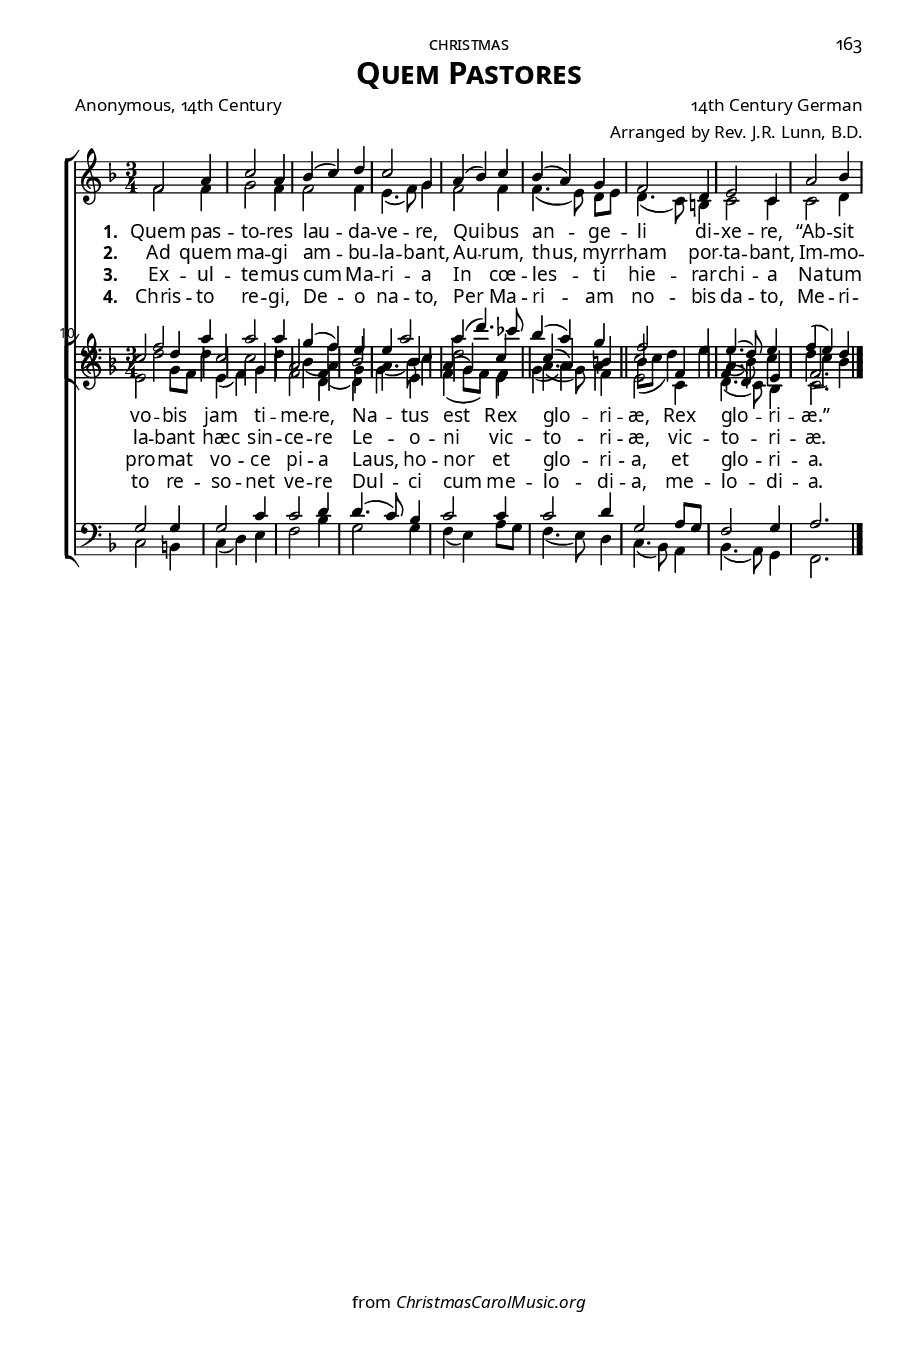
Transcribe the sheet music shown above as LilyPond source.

\version "2.14.2"
\include "util.ly"
\header {
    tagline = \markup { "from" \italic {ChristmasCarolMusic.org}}

    title = \markup{\override #'(font-name . "Garamond Premier Pro Semibold"){ \abs-fontsize #15 \smallCapsOldStyle"Quem Pastores"}}
    poet = \markup\oldStyleNum"Anonymous, 14th Century"
    composer = \markup\oldStyleNum"14th Century German"
    arranger = \markup\oldStyleNum"Arranged by Rev. J.R. Lunn, B.D."
  }
\paper {
  print-all-headers = ##f
  paper-height = 9\in
  paper-width = 6\in
  indent = 0\in
  %system-system-spacing = #'((basic-distance . 10) (padding . 0))
  system-system-spacing =
    #'((basic-distance . 0)
       (minimum-distance . 0)
       (padding . -15)
       (stretchability . 100))
  score-markup-spacing =
    #'((basic-distance . 0)
       (minimum-distance . 0)
       (padding . 0)
       (stretchability . 0))
  ragged-last-bottom = ##t
  ragged-bottom = ##f
  two-sided = ##t
  inner-margin = 0.5\in
  outer-margin = 0.25\in
  top-margin = 0.25\in
  bottom-margin = 0.25\in
  first-page-number = #163
  print-first-page-number = ##t
  headerLine = \markup{\override #'(font-name . "Garamond Premier Pro") \smallCapsOldStyle"christmas"}
  oddHeaderMarkup = \markup\fill-line{
     \override #'(font-name . "Garamond Premier Pro")\abs-fontsize #8.5
     \combine 
        \fill-line{"" \on-the-fly #print-page-number-check-first
        \oldStylePageNum""
        }
        \fill-line{\headerLine}
  }
  evenHeaderMarkup = \markup {
     \override #'(font-name . "Garamond Premier Pro")\abs-fontsize #8.5
     \combine
        \on-the-fly #print-page-number-check-first
        \oldStylePageNum""
        \fill-line{\headerLine}
  }
}
#(set-global-staff-size 15) \paper{ #(define fonts (make-pango-font-tree "GoudyOlSt BT" "Garamond Premier Pro" "Garamond Premier Pro" (/ 15 20))) }
global = {
  \key f \major
  \time 3/4
  \autoBeamOff
  \override DynamicLineSpanner #'staff-padding = #0.0
  \override DynamicLineSpanner #'Y-extent = #'(-1 . 1)
}

sopMusic = \relative c' {
  f2 a4 |
  c2 a4 |
  bes( c) d |
  c2 g4 |
  a( bes) c |
  
  bes( a) g |
  f2 d4 |
  e2 c4 |
  a'2 bes4 |
  c2 d4 |
  
  c2 g4 |
  a2 f4 |
  bes2 bes4 |
  a( g) c |
  c( a) b |
  c2 f,4 |
  f( d) e |
  f2. \bar "|."
}
sopWords = \lyricmode {
  
}

altoMusic = \relative c' {
  f2 f4 |
  g2 f4 |
  f2 f4 |
  e4.( f8) g4 |
  f2 f4 f4.( e8) d[ e] |
  
  d4.( c8) b4 |
  c2 c4 |
  c2 d4 |
  e2 g8[ f] |
  e4( f) g |
  f2 d4~ |
  
  d4 g e |
  f( g8[ f]) e4 |
  a4.( g8) f4 |
  e2 c4 |
  d4.( c8) bes4 |
  c2. \bar "|."
}
altoWords = \lyricmode {
  \dropLyricsIX
  \set stanza = #"1. "
  Quem pas -- to -- res lau -- da -- ve -- re,
  Qui -- bus an -- ge -- li di -- xe -- re,
  “Ab -- sit vo -- bis jam ti -- me -- \set associatedVoice = "tenors"
  re,
  Na -- \unset associatedVoice
  tus est Rex glo -- ri -- æ,
  Rex glo -- ri -- æ.”
}
altoWordsII = \lyricmode {
  \dropLyricsIX
%\markup\italic
  \set stanza = #"2. "
  Ad quem ma -- gi am -- bu -- la -- bant,
  Au -- rum, thus, myr -- rham por -- ta -- bant,
  Im -- mo -- la -- bant hæc sin -- ce -- \set associatedVoice = "tenors"
  re
  Le -- \unset associatedVoice
  o -- ni vic -- to -- ri -- æ,
  vic -- to -- ri -- æ.
}
altoWordsIII = \lyricmode {
  \dropLyricsIX
  \set stanza = #"3. "
  Ex -- ul -- te -- mus cum Ma -- ri -- a
  In cœ -- les -- ti hie -- rar -- chi -- a
  Na -- tum pro -- mat vo -- ce pi -- \set associatedVoice = "tenors"
  a
  Laus, \unset associatedVoice
  ho -- nor et glo -- ri -- a,
  et glo -- ri -- a.
}
altoWordsIV = \lyricmode {
  \dropLyricsIX
  \set stanza = #"4. "
  Chris -- to re -- gi, De -- o na -- to,
  Per Ma -- ri -- am no -- bis da -- to,
  Me -- ri -- to re -- so -- net ve -- \set associatedVoice = "tenors"
  re
  Dul -- \unset associatedVoice
  ci cum me -- lo -- di -- a,
  me -- lo -- di -- a.
}
altoWordsV = \lyricmode {
  \set stanza = #"5. "
  \set ignoreMelismata = ##t
}
altoWordsVI = \lyricmode {
  \set stanza = #"6. "
  \set ignoreMelismata = ##t
}
tenorMusic = \relative c' {
  a2 c4 |
  c2 c4 |
  bes( a) g |
  g c2 |
  c4( f4.) ees8 |
  d4( c) bes |
  
  a2 g4 |
  g4.( f8) g4 |
  a( g) f |
  g2 g4 |
  g2 c4 |
  c2 d4 |
  
  d4.( c8) bes4 |
  c2 c4 |
  c2 d4 |
  g,2 a8[ g] |
  f2 g4 |
  a2. \bar "|."
}
tenorWords = \lyricmode {

}

bassMusic = \relative c {
  f2 f4 |
  e2 f4 |
  d( c) bes |
  c4.( d8) e4 |
  f2 a,4 |
  bes( c) c |
  
  d8([ e] f4) g |
  c,4.( d8) e4 |
  f( e) d |
  c2 b4 |
  c( d) e |
  f2 bes4 |
  
  g2 g4 |
  f( e) a8[ g] |
  f4.( e8) d4 |
  c4.( bes8) a4 |
  bes4.( a8) g4 |
  f2. \bar "|."
}
bassWords = \lyricmode {

}

pianoRH = \relative c' {
  
}
pianoLH = \relative c' {
  
}

\score {
  <<
   \new ChoirStaff <<
    \new Staff = women <<
      \new Voice = "sopranos" { \voiceOne << \global \sopMusic >> }
      \new Voice = "altos" { \voiceTwo << \global \altoMusic >> }
    >>
   \new Staff = men <<
      \clef bass
      \new Voice = "tenors" { \voiceOne << \global \tenorMusic >> }
      \new Voice = "basses" { \voiceTwo << \global \bassMusic >> }
    >>
    \new Lyrics \with { alignAboveContext = #"women" \override VerticalAxisGroup #'nonstaff-relatedstaff-spacing = #'((basic-distance . 1))} \lyricsto "sopranos" \sopWords
    \new Lyrics = "altosVI"  \with { alignBelowContext = #"women" } \lyricsto "sopranos" \altoWordsVI
    \new Lyrics = "altosV"  \with { alignBelowContext = #"women" } \lyricsto "sopranos" \altoWordsV
    \new Lyrics = "altosIV"  \with { alignBelowContext = #"women" } \lyricsto "sopranos" \altoWordsIV
    \new Lyrics = "altosIII"  \with { alignBelowContext = #"women" } \lyricsto "sopranos" \altoWordsIII
    \new Lyrics = "altosII"  \with { alignBelowContext = #"women" } \lyricsto "sopranos" \altoWordsII
    \new Lyrics = "altos"  \with { alignBelowContext = #"women" \override VerticalAxisGroup #'nonstaff-relatedstaff-spacing = #'((padding . -0.5))} \lyricsto "sopranos" \altoWords
    \new Lyrics \with { alignAboveContext = #"men" \override VerticalAxisGroup #'nonstaff-relatedstaff-spacing = #'((basic-distance . 1)) } \lyricsto "tenors" \tenorWords
    \new Lyrics \with { alignBelowContext = #"men" \override VerticalAxisGroup #'nonstaff-relatedstaff-spacing = #'((basic-distance . 1)) } \lyricsto "basses" \bassWords
  >>
%    \new PianoStaff << \new Staff { \new Voice { \pianoRH } } \new Staff { \clef "bass" \pianoLH } >>
  >>
  \layout {
    \context {
      \Score
      \override SpacingSpanner #'base-shortest-duration = #(ly:make-moment 1 2)
      \override SpacingSpanner #'common-shortest-duration = #(ly:make-moment 1 2)
    }
    \context {
      % Remove all empty staves
      % \Staff \RemoveEmptyStaves \override VerticalAxisGroup #'remove-first = ##t
    }
  }
  
  \midi {
    \tempo 4 = 90
    \set Staff.midiInstrument = "flute"
  
    \context {
      \Voice
      \remove "Dynamic_performer"
    }
  }
}
